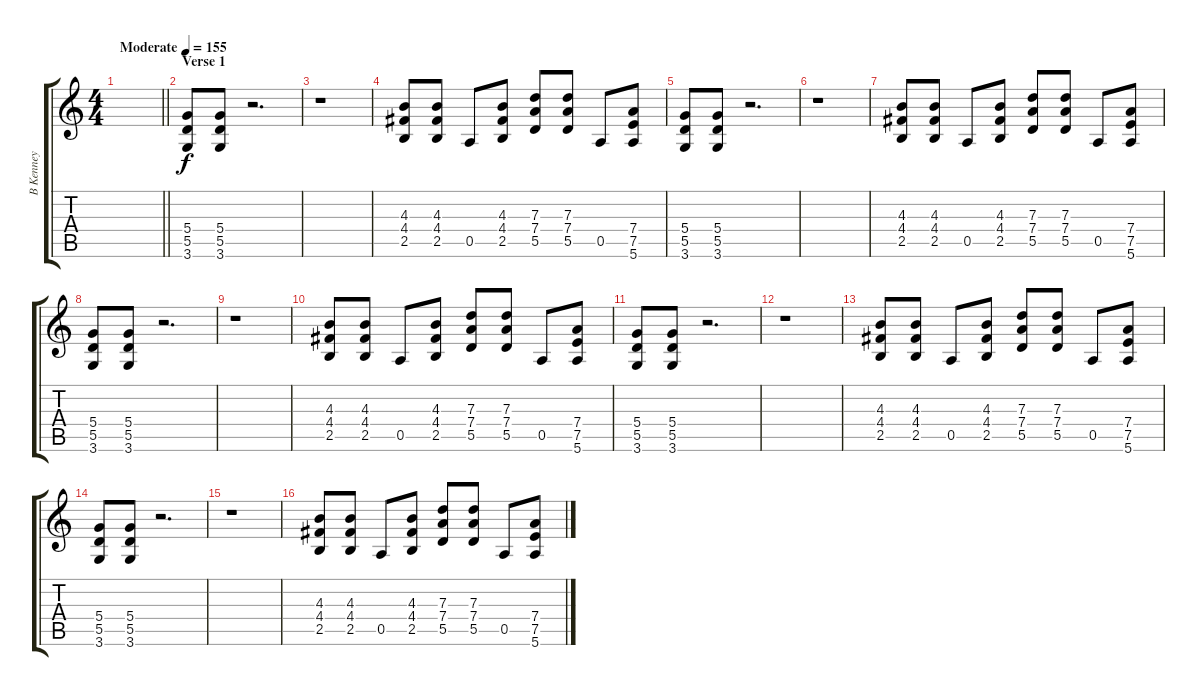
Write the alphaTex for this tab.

\track ("B Kenney" "B Kenney") {instrument distortionguitar}
\staff {score tabs}
\tuning (E4 B3 G3 D3 A2 E2) {hide}
\ts (4 4)
\tempo (155 "Moderate")
\clef g2
\barLineRight lightlight
\ks c
|
\section ("" "Verse 1")
(5.4 5.5 3.6).8 (5.4 5.5 3.6).8 r.2{d} |
r.1 |
(4.3 4.4 2.5).8 (4.3 4.4 2.5).8 0.5.8 (4.3 4.4 2.5).8 (7.3 7.4 5.5).8 (7.3 7.4 5.5).8 0.5.8 (7.4 7.5 5.6).8 |
(5.4 5.5 3.6).8 (5.4 5.5 3.6).8 r.2{d} |
r.1 |
(4.3 4.4 2.5).8 (4.3 4.4 2.5).8 0.5.8 (4.3 4.4 2.5).8 (7.3 7.4 5.5).8 (7.3 7.4 5.5).8 0.5.8 (7.4 7.5 5.6).8 |
(5.4 5.5 3.6).8 (5.4 5.5 3.6).8 r.2{d} |
r.1 |
(4.3 4.4 2.5).8 (4.3 4.4 2.5).8 0.5.8 (4.3 4.4 2.5).8 (7.3 7.4 5.5).8 (7.3 7.4 5.5).8 0.5.8 (7.4 7.5 5.6).8 |
(5.4 5.5 3.6).8 (5.4 5.5 3.6).8 r.2{d} |
r.1 |
(4.3 4.4 2.5).8 (4.3 4.4 2.5).8 0.5.8 (4.3 4.4 2.5).8 (7.3 7.4 5.5).8 (7.3 7.4 5.5).8 0.5.8 (7.4 7.5 5.6).8 |
(5.4 5.5 3.6).8 (5.4 5.5 3.6).8 r.2{d} |
r.1 |
(4.3 4.4 2.5).8 (4.3 4.4 2.5).8 0.5.8 (4.3 4.4 2.5).8 (7.3 7.4 5.5).8 (7.3 7.4 5.5).8 0.5.8 (7.4 7.5 5.6).8
